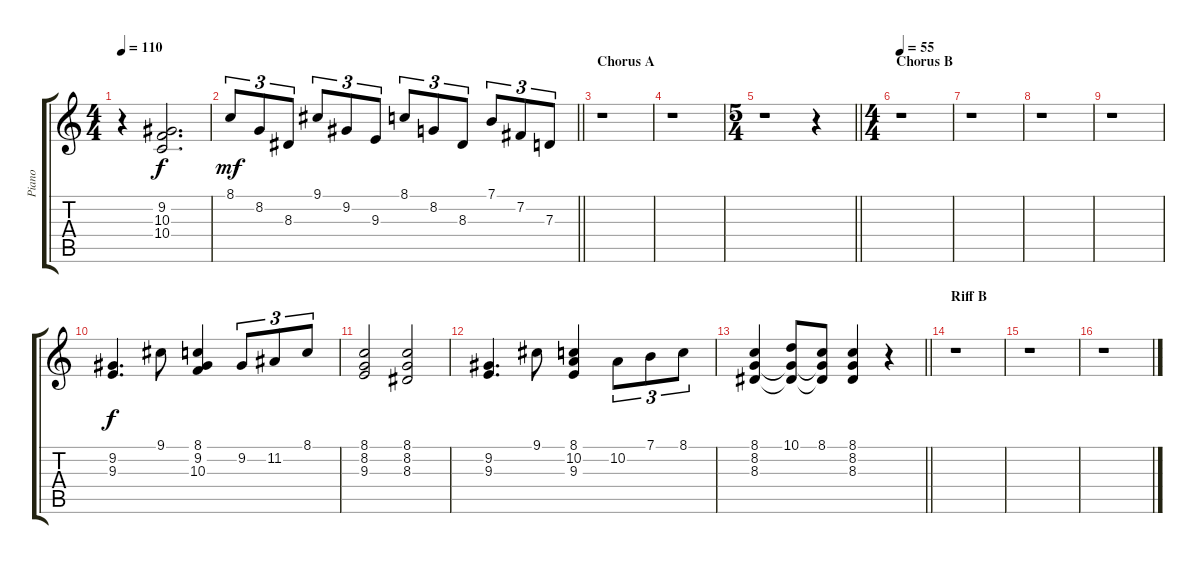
\track ("Piano" "Piano") {instrument acousticgrandpiano}
\staff {score tabs}
\tuning (E4 B3 G3 D3 A2 E2) {hide}
\ts (4 4)
\tempo 110
\clef g2
\ks c
r.4{dy f} (9.2 10.3 10.4).2{d} |
\barLineRight lightlight
8.1.8{tu (3 2) dy mf} 8.2.8{tu (3 2)} 8.3.8{tu (3 2)} 9.1.8{tu (3 2)} 9.2.8{tu (3 2)} 9.3.8{tu (3 2)} 8.1.8{tu (3 2)} 8.2.8{tu (3 2)} 8.3.8{tu (3 2)} 7.1.8{tu (3 2)} 7.2.8{tu (3 2)} 7.3.8{tu (3 2)} |
\section ("" "Chorus A")
r.1 |
r.1 |
\ts (5 4)
\barLineRight lightlight
r.1 r.4 |
\ts (4 4)
\section ("" "Chorus B")
\tempo 55
r.1 |
r.1 |
r.1 |
r.1 |
(9.2 9.3).4{d dy f} 9.1.8 (8.1 9.2 10.3).4 9.2.8{tu (3 2)} 11.2.8{tu (3 2)} 8.1.8{tu (3 2)} |
(8.1 8.2 9.3).2 (8.1 8.2 8.3).2 |
(9.2 9.3).4{d} 9.1.8 (8.1 10.2 9.3).4 10.2.8{tu (3 2)} 7.1.8{tu (3 2)} 8.1.8{tu (3 2)} |
\barLineRight lightlight
(8.1 8.2 8.3).4 (10.1 8.2{t} 8.3{t}).8 (8.1 8.2{t} 8.3{t}).8 (8.1 8.2 8.3).4 r.4 |
\section ("" "Riff B")
r.1 |
r.1 |
r.1
